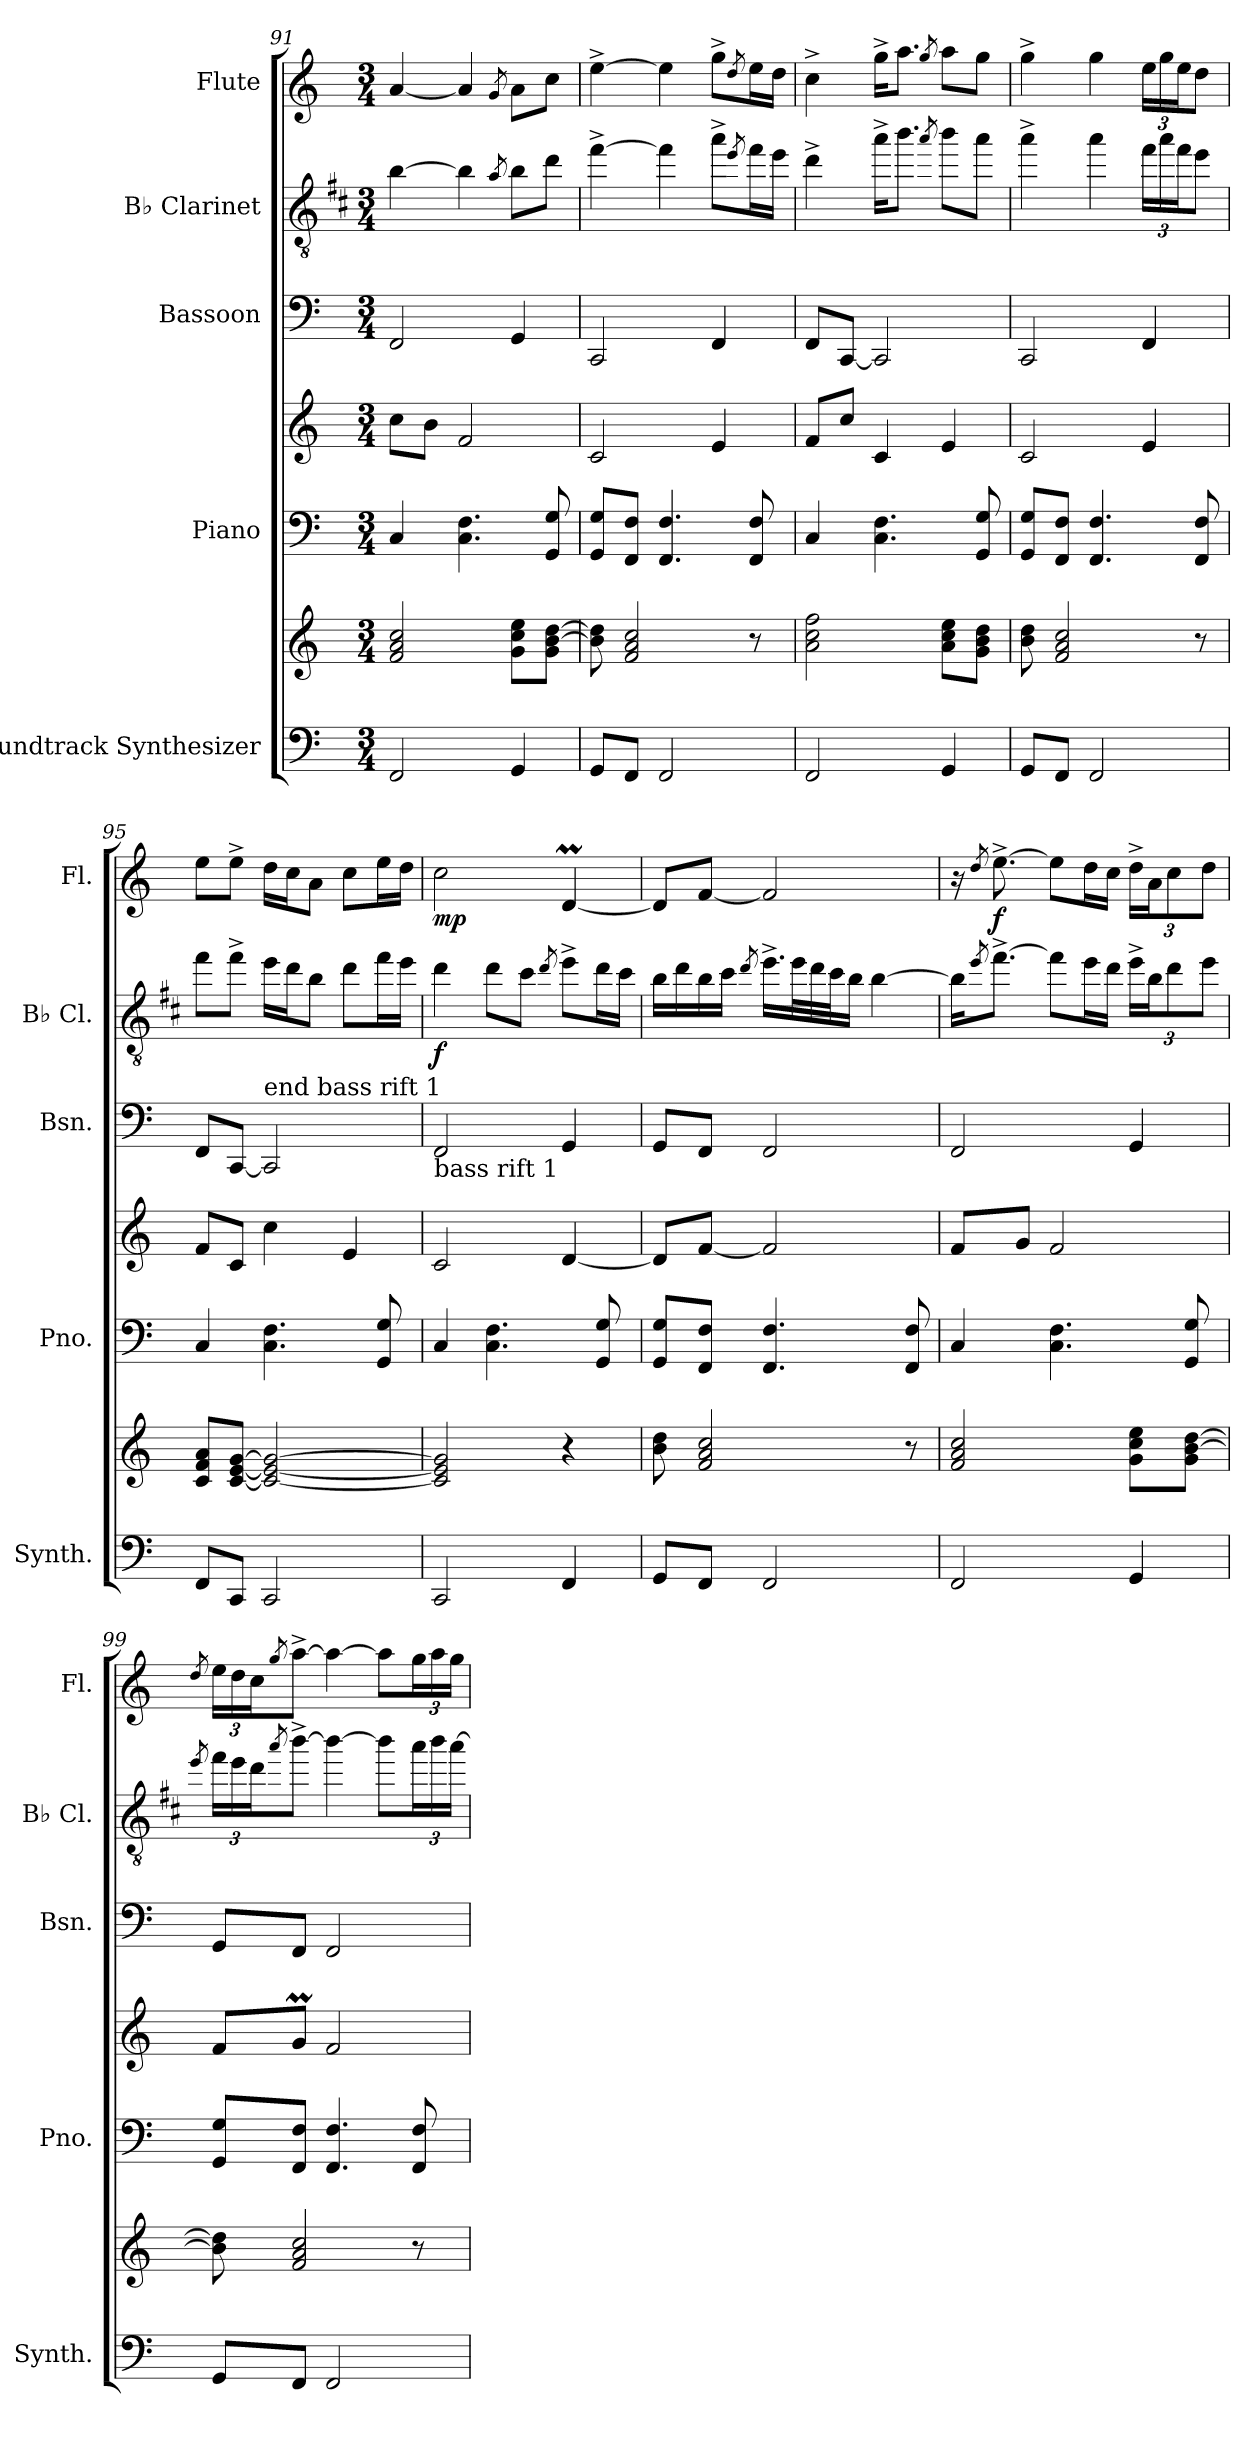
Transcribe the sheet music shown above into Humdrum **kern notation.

**kern	**kern	**kern	**kern	**kern	**kern	**dynam	**kern	**dynam
*part5	*part5	*part4	*part4	*part3	*part2	*part2	*part1	*part1
*staff7	*staff6	*staff5	*staff4	*staff3	*staff2	*staff2	*staff1	*staff1
*I"Soundtrack Synthesizer	*	*I"Piano	*	*I"Bassoon	*I"B♭ Clarinet	*	*I"Flute	*
*I'Synth.	*	*I'Pno.	*	*I'Bsn.	*I'B♭ Cl.	*	*I'Fl.	*
*clefF4	*clefG2	*clefF4	*clefG2	*clefF4	*clefGv2	*	*clefG2	*
*	*	*	*	*	*ITrd1c2	*	*	*
*k[]	*k[]	*k[]	*k[]	*k[]	*k[]	*	*k[]	*
*M3/4	*M3/4	*M3/4	*M3/4	*M3/4	*M3/4	*	*M3/4	*
=91	=91	=91	=91	=91	=91	=91	=91	=91
2FF/	2f/ 2a/ 2cc/	4C/	8cc\L	2FF/	[4a\	.	[4a/	.
.	.	.	8b\J	.	.	.	.	.
.	.	4.C\ 4.F\	2f/	.	4a\]	.	4a/]	.
.	.	.	.	.	8qg/	.	8qg/	.
4GG/	8g\ 8cc\ 8ee\L	.	.	4GG/	8a\L	.	8a\L	.
.	8g\ [8b\ [8dd\J	8GG/ 8G/	.	.	8cc\J	.	8cc\J	.
!!LO:PB:g=z
=92	=92	=92	=92	=92	=92	=92	=92	=92
8GG/L	8b\] 8dd\]	8GG/ 8G/L	2c/	2CC/	[4ee^\	.	[4ee^\	.
8FF/J	2f/ 2a/ 2cc/	8FF/ 8F/J	.	.	.	.	.	.
2FF/	.	4.FF/ 4.F/	.	.	4ee\]	.	4ee\]	.
.	.	.	4e/	4FF/	8gg^\L	.	8gg^\L	.
.	.	.	.	.	8qdd/	.	8qdd/	.
.	8r	8FF/ 8F/	.	.	16ee\L	.	16ee\L	.
.	.	.	.	.	16dd\JJ	.	16dd\JJ	.
=93	=93	=93	=93	=93	=93	=93	=93	=93
2FF/	2a\ 2cc\ 2ff\	4C/	8f/L	8FF/L	4cc^\	.	4cc^\	.
.	.	.	8cc/J	[8CC/J	.	.	.	.
.	.	4.C\ 4.F\	4c/	2CC/]	16gg^\KL	.	16gg^\KL	.
.	.	.	.	.	8.aa\J	.	8.aa\J	.
.	.	.	.	.	8qgg/	.	8qgg/	.
4GG/	8a\ 8cc\ 8ee\L	.	4e/	.	8aa\L	.	8aa\L	.
.	8g\ 8b\ 8dd\J	8GG/ 8G/	.	.	8gg\J	.	8gg\J	.
=94	=94	=94	=94	=94	=94	=94	=94	=94
8GG/L	8b\ 8dd\	8GG/ 8G/L	2c/	2CC/	4gg^\	.	4gg^\	.
8FF/J	2f/ 2a/ 2cc/	8FF/ 8F/J	.	.	.	.	.	.
2FF/	.	4.FF/ 4.F/	.	.	4gg\	.	4gg\	.
*	*	*	*	*	*Xbrackettup	*	*Xbrackettup	*
.	.	.	4e/	4FF/	24ee\LL	.	24ee\LL	.
.	.	.	.	.	24gg\	.	24gg\	.
.	.	.	.	.	24ee\J	.	24ee\J	.
.	8r	8FF/ 8F/	.	.	8dd\J	.	8dd\J	.
=95	=95	=95	=95	=95	=95	=95	=95	=95
8FF/L	8c/ 8f/ 8a/L	4C/	8f/L	8FF/L	8ee\L	.	8ee\L	.
8CC/J	[8c/ [8e/ [8g/J	.	8c/J	[8CC/J	8ee^\J	.	8ee^\J	.
!	!	!	!	!LO:TX:a:t=end bass rift 1	!	!	!	!
2CC/	2c/_ 2e/_ 2g/_	4.C\ 4.F\	4cc\	2CC/]	16dd\LL	.	16dd\LL	.
.	.	.	.	.	16cc\J	.	16cc\J	.
.	.	.	.	.	8a\J	.	8a\J	.
.	.	.	4e/	.	8cc\L	.	8cc\L	.
.	.	8GG/ 8G/	.	.	16ee\L	.	16ee\L	.
.	.	.	.	.	16dd\JJ	.	16dd\JJ	.
=96	=96	=96	=96	=96	=96	=96	=96	=96
!	!	!	!	!LO:TX:b:t=bass rift 1	!	!	!	!
!	!	!	!	!	!	!LO:DY:b	!	!LO:DY:b
2CC/	2c/] 2e/] 2g/]	4C/	2c/	2FF/	4cc\	f	2cc\	mp
.	.	4.C\ 4.F\	.	.	8cc\L	.	.	.
.	.	.	.	.	8b\J	.	.	.
.	.	.	.	.	8qcc/	.	.	.
4FF/	4r	.	[4d/	4GG/	8dd^\L	.	[4dM/	.
.	.	8GG/ 8G/	.	.	16cc\L	.	.	.
.	.	.	.	.	16b\JJ	.	.	.
!!LO:LB:g=z
=97	=97	=97	=97	=97	=97	=97	=97	=97
8GG/L	8b\ 8dd\	8GG/ 8G/L	8d/L]	8GG/L	16a\LL	.	8d/L]	.
.	.	.	.	.	16cc\	.	.	.
8FF/J	2f/ 2a/ 2cc/	8FF/ 8F/J	[8f/J	8FF/J	16a\	.	[8f/J	.
.	.	.	.	.	16b\JJ	.	.	.
.	.	.	.	.	8qcc/	.	.	.
2FF/	.	4.FF/ 4.F/	2f/]	2FF/	16.dd^\LL	.	2f/]	.
.	.	.	.	.	32dd\L	.	.	.
.	.	.	.	.	32cc\	.	.	.
.	.	.	.	.	32b\J	.	.	.
.	.	.	.	.	16a\JJ	.	.	.
.	.	.	.	.	[4a\	.	.	.
.	8r	8FF/ 8F/	.	.	.	.	.	.
=98	=98	=98	=98	=98	=98	=98	=98	=98
2FF/	2f/ 2a/ 2cc/	4C/	8f/L	2FF/	16a\KL]	.	16r	.
.	.	.	.	.	8qdd/	.	8qdd/	.
!	!	!	!	!	!	!	!	!LO:DY:b
.	.	.	.	.	[8.ee^\J	.	[8.ee^\	f
.	.	.	8g/J	.	.	.	.	.
.	.	4.C\ 4.F\	2f/	.	8ee\L]	.	8ee\L]	.
.	.	.	.	.	16dd\L	.	16dd\L	.
.	.	.	.	.	16cc\JJ	.	16cc\JJ	.
4GG/	8g\ 8cc\ 8ee\L	.	.	4GG/	24dd^\LL	.	24dd^\LL	.
.	.	.	.	.	24a\J	.	24a\J	.
.	.	.	.	.	12cc\	.	12cc\	.
.	8g\ [8b\ [8dd\J	8GG/ 8G/	.	.	.	.	.	.
.	.	.	.	.	12dd\J	.	12dd\J	.
=99	=99	=99	=99	=99	=99	=99	=99	=99
.	.	.	.	.	8qdd/	.	8qdd/	.
8GG/L	8b\] 8dd\]	8GG/ 8G/L	8f/L	8GG/L	24ee\LL	.	24ee\LL	.
.	.	.	.	.	24dd\	.	24dd\	.
.	.	.	.	.	24cc\J	.	24cc\J	.
.	.	.	.	.	8qgg/	.	8qgg/	.
8FF/J	2f/ 2a/ 2cc/	8FF/ 8F/J	8gM/J	8FF/J	[8aa^\J	.	[8aa^\J	.
2FF/	.	4.FF/ 4.F/	2f/	2FF/	4aa\_	.	4aa\_	.
.	.	.	.	.	8aa\L]	.	8aa\L]	.
.	8r	8FF/ 8F/	.	.	24gg\L	.	24gg\L	.
.	.	.	.	.	24aa\	.	24aa\	.
.	.	.	.	.	[24gg\JJ	.	24gg\JJ	.
=	=	=	=	=	=	=	=	=
*-	*-	*-	*-	*-	*-	*-	*-	*-
